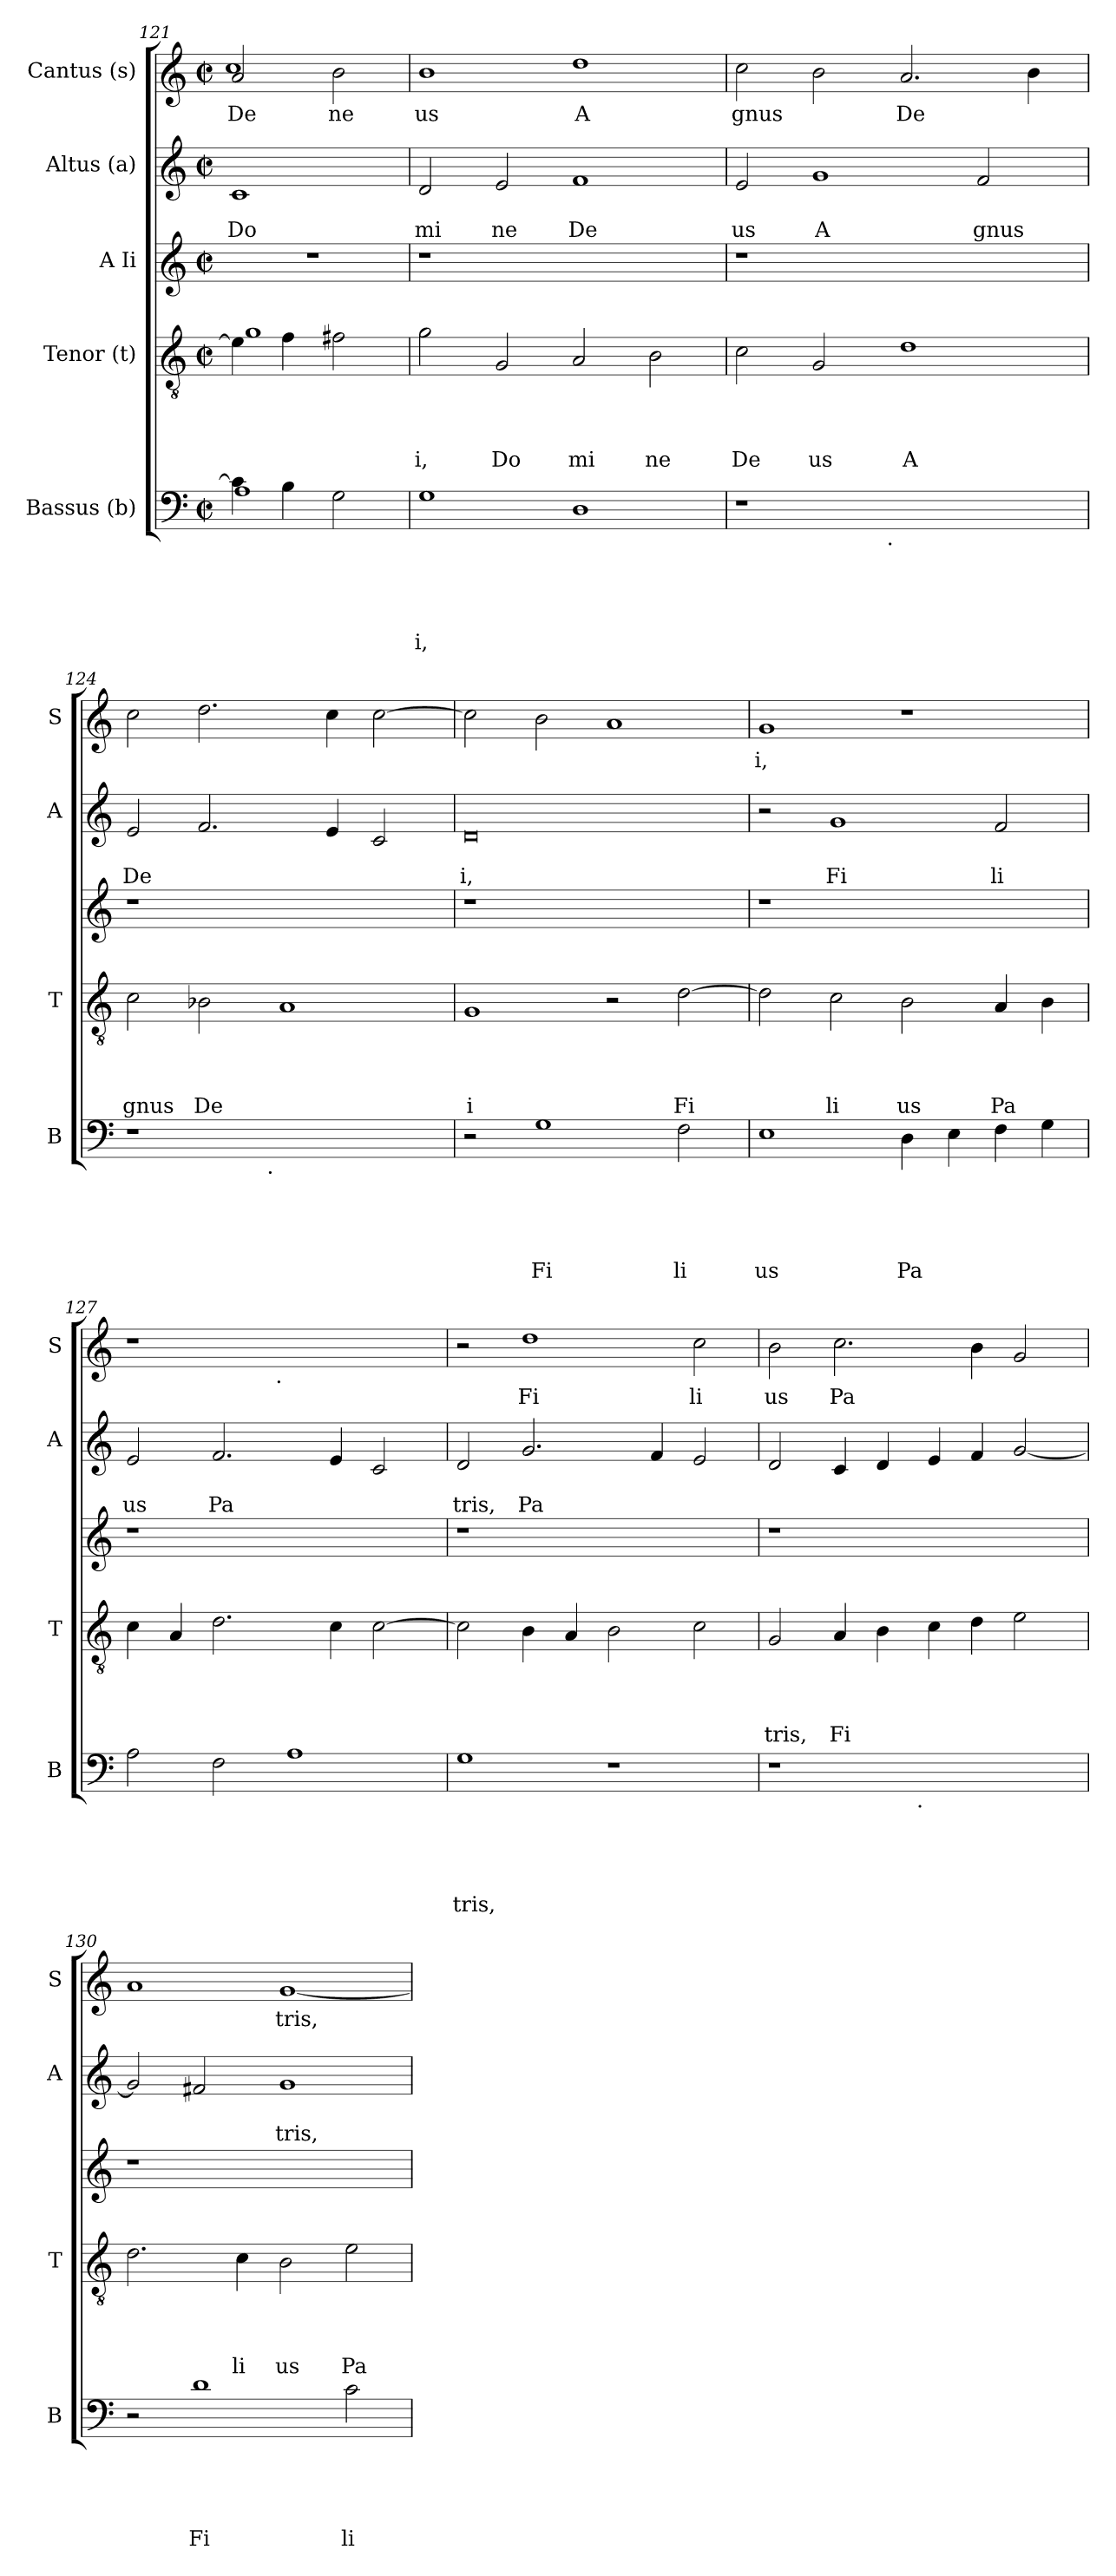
**kern	**text	**text	**text	**text	**text	**kern	**text	**text	**text	**text	**kern	**kern	**text	**text	**kern	**text
*part5	*part5	*part5	*part5	*part5	*part5	*part4	*part4	*part4	*part4	*part4	*part3	*part2	*part2	*part2	*part1	*part1
*staff5	*staff5	*staff5	*staff5	*staff5	*staff5	*staff4	*staff4	*staff4	*staff4	*staff4	*staff3	*staff2	*staff2	*staff2	*staff1	*staff1
*I"Bassus (b)	*	*	*	*	*	*I"Tenor (t)	*	*	*	*	*I"A Ii	*I"Altus (a)	*	*	*I"Cantus (s)	*
*I'B	*	*	*	*	*	*I'T	*	*	*	*	*	*I'A	*	*	*I'S	*
*clefF4	*	*	*	*	*	*clefGv2	*	*	*	*	*clefG2	*clefG2	*	*	*clefG2	*
*k[]	*	*	*	*	*	*k[]	*	*	*	*	*k[]	*k[]	*	*	*k[]	*
*C:	*	*	*	*	*	*C:	*	*	*	*	*C:	*C:	*	*	*C:	*
*M2/2	*	*	*	*	*	*M2/2	*	*	*	*	*M2/2	*M2/2	*	*	*M2/2	*
*met(c|)	*	*	*	*	*	*met(c|)	*	*	*	*	*met(c|)	*met(c|)	*	*	*met(c|)	*
=121	=121	=121	=121	=121	=121	=121	=121	=121	=121	=121	=121	=121	=121	=121	=121	=121
*^	*	*	*	*	*	*^	*	*	*	*	*	*	*	*	*	*
!	!	!	!	!	!	!	!	!	!	!	!	!	!	!	!	!LO:LY:b	!	!LO:LY:b
*	*	*	*	*	*	*	*	*	*	*	*	*	*	*	*	*	*^	*
!	!	!	!	!	!	!	!	!	!	!	!	!	!	!	!	!	!	!	!LO:LY:b
4c\]	1A	.	.	.	.	.	4e\]	1g	.	.	.	.	1r	1c	.	Do	2a/	1cc	De
4B\	.	.	.	.	.	.	4f\	.	.	.	.	.	.	.	.	.	.	.	.
!	!	!	!	!	!	!	!	!	!	!	!	!	!	!	!	!	!	!	!LO:LY:b
2G\	.	.	.	.	.	.	2f#\	.	.	.	.	.	.	.	.	.	2b\	.	ne
*v	*v	*	*	*	*	*	*	*	*	*	*	*	*	*	*	*	*v	*v	*
*	*	*	*	*	*	*v	*v	*	*	*	*	*	*	*	*	*	*
=122	=122	=122	=122	=122	=122	=122	=122	=122	=122	=122	=122	=122	=122	=122	=122	=122
!	!	!	!	!	!LO:LY:b	!	!	!	!	!LO:LY:b	!	!	!	!LO:LY:b	!	!LO:LY:b
1G	.	.	.	.	i,	2g\	.	.	.	i,	1r	2d/	.	mi	1b	us
!	!	!	!	!	!	!	!	!	!	!LO:LY:b	!	!	!	!LO:LY:b	!	!
.	.	.	.	.	.	2G/	.	.	.	Do	.	2e/	.	ne	.	.
!	!	!	!	!	!	!	!	!	!	!LO:LY:b	!	!	!	!LO:LY:b	!	!LO:LY:b
1D	.	.	.	.	.	2A/	.	.	.	mi	1ryy	1f	.	De	1dd	A
!	!	!	!	!	!	!	!	!	!	!LO:LY:b	!	!	!	!	!	!
.	.	.	.	.	.	2B\	.	.	.	ne	.	.	.	.	.	.
=123	=123	=123	=123	=123	=123	=123	=123	=123	=123	=123	=123	=123	=123	=123	=123	=123
!	!	!	!	!	!	!	!	!	!	!LO:LY:b	!	!	!	!LO:LY:b	!	!LO:LY:b
*^	*	*	*	*	*	*	*	*	*	*	*	*	*	*	*	*
1r	2ryy	.	.	.	.	.	2c\	.	.	.	De	1r	2e/	.	us	2cc\	gnus
!	!	!	!	!	!	!	!	!	!	!	!LO:LY:b	!	!	!	!LO:LY:b	!	!
.	4...ryy	.	.	.	.	.	2G/	.	.	.	us	.	1g	.	A	2b\	.
!	!LO:TX:b:t=.	!	!	!	!	!	!	!	!	!	!	!	!	!	!	!	!
.	1ryy	.	.	.	.	.	.	.	.	.	.	.	.	.	.	.	.
!	!	!	!	!	!	!	!	!	!	!	!LO:LY:b	!	!	!	!	!	!LO:LY:b
1ryy	.	.	.	.	.	.	1d	.	.	.	A	1ryy	.	.	.	2.a/	De
!	!	!	!	!	!	!	!	!	!	!	!	!	!	!	!LO:LY:b	!	!
.	.	.	.	.	.	.	.	.	.	.	.	.	2f/	.	gnus	.	.
.	.	.	.	.	.	.	.	.	.	.	.	.	.	.	.	4b\	.
.	32ryy	.	.	.	.	.	.	.	.	.	.	.	.	.	.	.	.
=124	=124	=124	=124	=124	=124	=124	=124	=124	=124	=124	=124	=124	=124	=124	=124	=124	=124
!	!	!	!	!	!	!	!	!	!	!	!LO:LY:b	!	!	!	!LO:LY:b	!	!
1r	2ryy	.	.	.	.	.	2c\	.	.	.	gnus	1r	2e/	.	De	2cc\	.
!	!	!	!	!	!	!	!	!	!	!	!LO:LY:b	!	!	!	!	!	!
.	4...ryy	.	.	.	.	.	2B-X\	.	.	.	De	.	2.f/	.	.	2.dd\	.
!	!LO:TX:b:t=.	!	!	!	!	!	!	!	!	!	!	!	!	!	!	!	!
.	1ryy	.	.	.	.	.	.	.	.	.	.	.	.	.	.	.	.
1ryy	.	.	.	.	.	.	1A	.	.	.	.	1ryy	.	.	.	.	.
.	.	.	.	.	.	.	.	.	.	.	.	.	4e/	.	.	4cc\	.
.	.	.	.	.	.	.	.	.	.	.	.	.	2c/	.	.	[>2cc\	.
.	32ryy	.	.	.	.	.	.	.	.	.	.	.	.	.	.	.	.
!!LO:PB:g=z
=125	=125	=125	=125	=125	=125	=125	=125	=125	=125	=125	=125	=125	=125	=125	=125	=125	=125
!	!	!	!	!	!	!	!	!	!	!	!LO:LY:b	!	!	!	!LO:LY:b	!	!
*v	*v	*	*	*	*	*	*	*	*	*	*	*	*	*	*	*	*
2r	.	.	.	.	.	1G	.	.	.	i	1r	0d	.	i,	2cc\]	.
!	!	!	!	!	!LO:LY:b	!	!	!	!	!	!	!	!	!	!	!
1G	.	.	.	.	Fi	.	.	.	.	.	.	.	.	.	2b\	.
.	.	.	.	.	.	2r	.	.	.	.	1ryy	.	.	.	1a	.
!	!	!	!	!	!LO:LY:b	!	!	!	!	!LO:LY:b	!	!	!	!	!	!
2F\	.	.	.	.	li	[>2d\	.	.	.	Fi	.	.	.	.	.	.
=126	=126	=126	=126	=126	=126	=126	=126	=126	=126	=126	=126	=126	=126	=126	=126	=126
!	!	!	!	!	!LO:LY:b	!	!	!	!	!	!	!	!	!	!	!LO:LY:b
1E	.	.	.	.	us	2d\]	.	.	.	.	1r	2r	.	.	1g	i,
!	!	!	!	!	!	!	!	!	!	!LO:LY:b	!	!	!	!LO:LY:b	!	!
.	.	.	.	.	.	2c\	.	.	.	li	.	1g	.	Fi	.	.
!	!	!	!	!	!LO:LY:b	!	!	!	!	!LO:LY:b	!	!	!	!	!	!
4D\	.	.	.	.	Pa	2B\	.	.	.	us	1ryy	.	.	.	1r	.
4E\	.	.	.	.	.	.	.	.	.	.	.	.	.	.	.	.
!	!	!	!	!	!	!	!	!	!	!LO:LY:b	!	!	!	!LO:LY:b	!	!
4F\	.	.	.	.	.	4A/	.	.	.	Pa	.	2f/	.	li	.	.
4G\	.	.	.	.	.	4B\	.	.	.	.	.	.	.	.	.	.
=127	=127	=127	=127	=127	=127	=127	=127	=127	=127	=127	=127	=127	=127	=127	=127	=127
!	!	!	!	!	!	!	!	!	!	!	!	!	!	!LO:LY:b	!	!
*	*	*	*	*	*	*	*	*	*	*	*	*	*	*	*^	*
2A\	.	.	.	.	.	4c\	.	.	.	.	1r	2e/	.	us	1r	2ryy	.
.	.	.	.	.	.	4A/	.	.	.	.	.	.	.	.	.	.	.
!	!	!	!	!	!	!	!	!	!	!	!	!	!	!LO:LY:b	!	!	!
2F\	.	.	.	.	.	2.d\	.	.	.	.	.	2.f/	.	Pa	.	4...ryy	.
!	!	!	!	!	!	!	!	!	!	!	!	!	!	!	!	!LO:TX:b:t=.	!
.	.	.	.	.	.	.	.	.	.	.	.	.	.	.	.	1ryy	.
1A	.	.	.	.	.	.	.	.	.	.	1ryy	.	.	.	1ryy	.	.
.	.	.	.	.	.	4c\	.	.	.	.	.	4e/	.	.	.	.	.
.	.	.	.	.	.	[>2c\	.	.	.	.	.	2c/	.	.	.	.	.
.	.	.	.	.	.	.	.	.	.	.	.	.	.	.	.	32ryy	.
=128	=128	=128	=128	=128	=128	=128	=128	=128	=128	=128	=128	=128	=128	=128	=128	=128	=128
!	!	!	!	!	!LO:LY:b	!	!	!	!	!	!	!	!	!LO:LY:b	!	!	!
*	*	*	*	*	*	*	*	*	*	*	*	*	*	*	*v	*v	*
1G	.	.	.	.	tris,	2c\]	.	.	.	.	1r	2d/	.	tris,	2r	.
!	!	!	!	!	!	!	!	!	!	!	!	!	!	!LO:LY:b	!	!LO:LY:b
.	.	.	.	.	.	4B\	.	.	.	.	.	2.g/	.	Pa	1dd	Fi
.	.	.	.	.	.	4A/	.	.	.	.	.	.	.	.	.	.
1r	.	.	.	.	.	2B\	.	.	.	.	1ryy	.	.	.	.	.
.	.	.	.	.	.	.	.	.	.	.	.	4f/	.	.	.	.
!	!	!	!	!	!	!	!	!	!	!	!	!	!	!	!	!LO:LY:b
.	.	.	.	.	.	2c\	.	.	.	.	.	2e/	.	.	2cc\	li
=129	=129	=129	=129	=129	=129	=129	=129	=129	=129	=129	=129	=129	=129	=129	=129	=129
!	!	!	!	!	!	!	!	!	!	!LO:LY:b	!	!	!	!	!	!LO:LY:b
*^	*	*	*	*	*	*	*	*	*	*	*	*	*	*	*	*
1r	2ryy	.	.	.	.	.	2G/	.	.	.	tris,	1r	2d/	.	.	2b\	us
!	!	!	!	!	!	!	!	!	!	!	!LO:LY:b	!	!	!	!	!	!LO:LY:b
.	4...ryy	.	.	.	.	.	4A/	.	.	.	Fi	.	4c/	.	.	2.cc\	Pa
.	.	.	.	.	.	.	4B\	.	.	.	.	.	4d/	.	.	.	.
!	!LO:TX:b:t=.	!	!	!	!	!	!	!	!	!	!	!	!	!	!	!	!
.	1ryy	.	.	.	.	.	.	.	.	.	.	.	.	.	.	.	.
1ryy	.	.	.	.	.	.	4c\	.	.	.	.	1ryy	4e/	.	.	.	.
.	.	.	.	.	.	.	4d\	.	.	.	.	.	4f/	.	.	4b\	.
.	.	.	.	.	.	.	2e\	.	.	.	.	.	[<2g/	.	.	2g/	.
.	32ryy	.	.	.	.	.	.	.	.	.	.	.	.	.	.	.	.
*v	*v	*	*	*	*	*	*	*	*	*	*	*	*	*	*	*	*
!!LO:LB:g=z
=130	=130	=130	=130	=130	=130	=130	=130	=130	=130	=130	=130	=130	=130	=130	=130	=130
2r	.	.	.	.	.	2.d\	.	.	.	.	1r	2g/]	.	.	1a	.
!	!	!	!	!	!LO:LY:b	!	!	!	!	!	!	!	!	!	!	!
1d	.	.	.	.	Fi	.	.	.	.	.	.	2f#/	.	.	.	.
!	!	!	!	!	!	!	!	!	!	!LO:LY:b	!	!	!	!	!	!
.	.	.	.	.	.	4c\	.	.	.	li	.	.	.	.	.	.
!	!	!	!	!	!	!	!	!	!	!LO:LY:b	!	!	!	!LO:LY:b	!	!LO:LY:b
.	.	.	.	.	.	2B\	.	.	.	us	1ryy	1g	.	tris,	[<1g	tris,
!	!	!	!	!	!LO:LY:b	!	!	!	!	!LO:LY:b	!	!	!	!	!	!
2c\	.	.	.	.	li	2e\	.	.	.	Pa	.	.	.	.	.	.
=	=	=	=	=	=	=	=	=	=	=	=	=	=	=	=	=
*-	*-	*-	*-	*-	*-	*-	*-	*-	*-	*-	*-	*-	*-	*-	*-	*-
